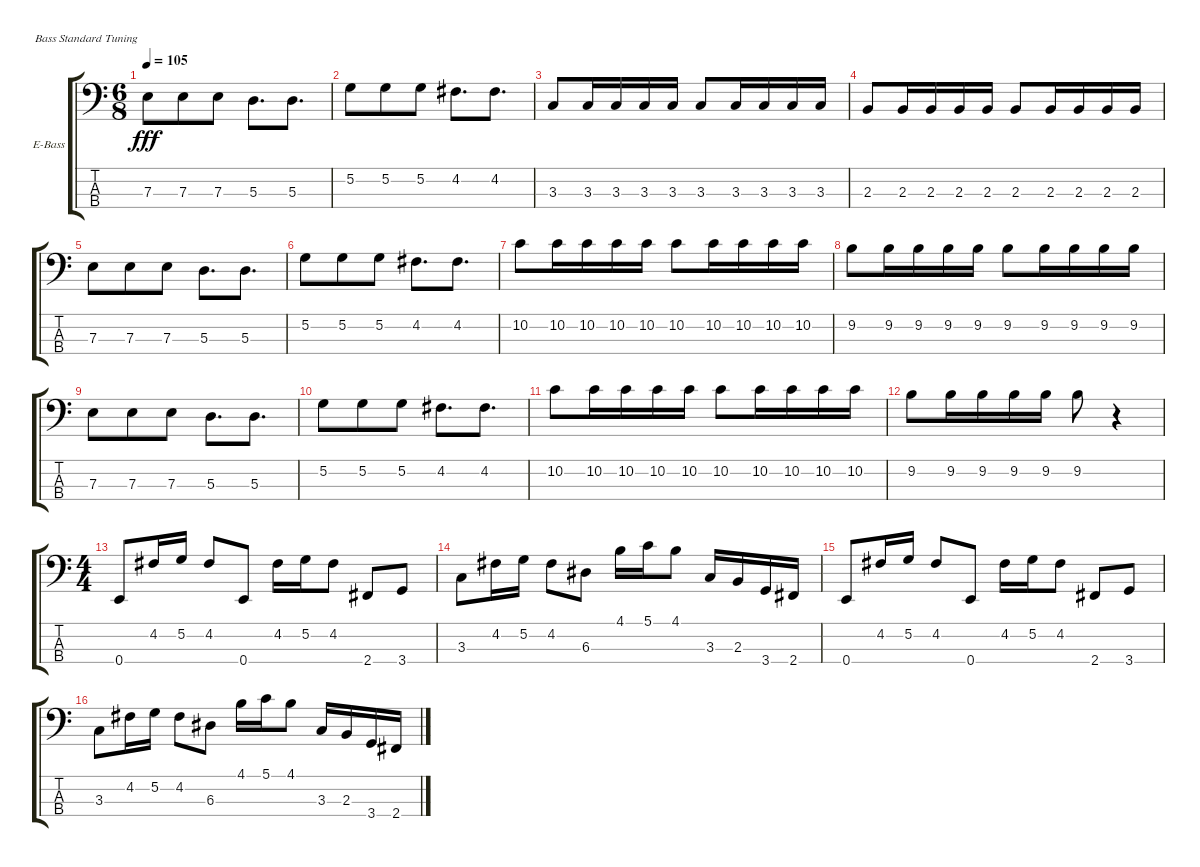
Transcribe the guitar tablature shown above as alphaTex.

\bracketExtendMode groupsimilarinstruments
\firstSystemTrackNameOrientation horizontal
\otherSystemsTrackNameOrientation horizontal
\track ("Frank Ene" "E-Bass") {instrument electricbassfinger}
\staff {score tabs}
\tuning (G2 D2 A1 E1)
\ts (6 8)
\tempo 105
\clef f4
\scale
0.333333
\ks c
7.3.8{dy fff} 7.3.8 7.3.8 5.3.8{d} 5.3.8{d} |
\scale
0.333333 5.2.8 5.2.8 5.2.8 4.2.8{d} 4.2.8{d} |
\scale
0.333333 3.3.8 3.3.16 3.3.16 3.3.16 3.3.16 3.3.8 3.3.16 3.3.16 3.3.16 3.3.16 |
\scale
0.333333 2.3.8 2.3.16 2.3.16 2.3.16 2.3.16 2.3.8 2.3.16 2.3.16 2.3.16 2.3.16 |
\scale
0.333333 7.3.8 7.3.8 7.3.8 5.3.8{d} 5.3.8{d} |
\scale
0.333333 5.2.8 5.2.8 5.2.8 4.2.8{d} 4.2.8{d} |
\scale
0.333333 10.2.8 10.2.16 10.2.16 10.2.16 10.2.16 10.2.8 10.2.16 10.2.16 10.2.16 10.2.16 |
\scale
0.333333 9.2.8 9.2.16 9.2.16 9.2.16 9.2.16 9.2.8 9.2.16 9.2.16 9.2.16 9.2.16 |
\scale
0.333333 7.3.8 7.3.8 7.3.8 5.3.8{d} 5.3.8{d} |
\scale
0.333333 5.2.8 5.2.8 5.2.8 4.2.8{d} 4.2.8{d} |
\scale
0.333333 10.2.8 10.2.16 10.2.16 10.2.16 10.2.16 10.2.8 10.2.16 10.2.16 10.2.16 10.2.16 |
\scale
0.333333 9.2.8 9.2.16 9.2.16 9.2.16 9.2.16 9.2.8 r.4 |
\ts (4 4)
\beaming (8 2 2 2 2)
\scale
0.487395 0.4.8 4.2.16 5.2.16 4.2.8 0.4.8 4.2.16 5.2.16 4.2.8 2.4.8 3.4.8 |
\scale
0.256303 3.3.8 4.2.16 5.2.16 4.2.8 6.3.8 4.1.16 5.1.16 4.1.8 3.3.16 2.3.16 3.4.16 2.4.16 |
\scale
0.256303 0.4.8 4.2.16 5.2.16 4.2.8 0.4.8 4.2.16 5.2.16 4.2.8 2.4.8 3.4.8 |
\scale
0.333333 3.3.8 4.2.16 5.2.16 4.2.8 6.3.8 4.1.16 5.1.16 4.1.8 3.3.16 2.3.16 3.4.16 2.4.16
